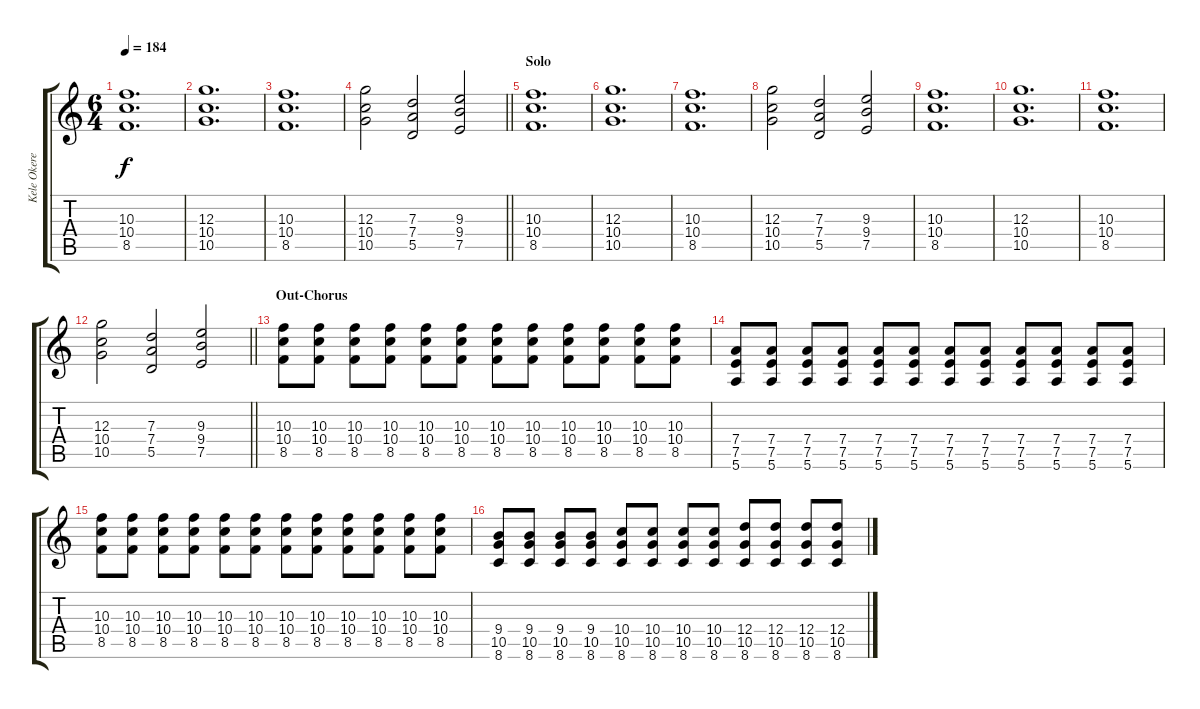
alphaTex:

\track ("Kele Okereke" "Kele Okere") {instrument electricguitarclean}
\staff {score tabs}
\tuning (E4 B3 G3 D3 A2 E2) {hide}
\ts (6 4)
\tempo 184
\clef g2
\ks c
(10.3 10.4 8.5).1{d dy f} |
(12.3 10.4 10.5).1{d} |
(10.3 10.4 8.5).1{d} |
\barLineRight lightlight
(12.3 10.4 10.5).2 (7.3 7.4 5.5).2 (9.3 9.4 7.5).2 |
\section ("" "Solo")
(10.3 10.4 8.5).1{d} |
(12.3 10.4 10.5).1{d} |
(10.3 10.4 8.5).1{d} |
(12.3 10.4 10.5).2 (7.3 7.4 5.5).2 (9.3 9.4 7.5).2 |
(10.3 10.4 8.5).1{d} |
(12.3 10.4 10.5).1{d} |
(10.3 10.4 8.5).1{d} |
\barLineRight lightlight
(12.3 10.4 10.5).2 (7.3 7.4 5.5).2 (9.3 9.4 7.5).2 |
\section ("" "Out-Chorus")
(10.3 10.4 8.5).8 (10.3 10.4 8.5).8 (10.3 10.4 8.5).8 (10.3 10.4 8.5).8 (10.3 10.4 8.5).8 (10.3 10.4 8.5).8 (10.3 10.4 8.5).8 (10.3 10.4 8.5).8 (10.3 10.4 8.5).8 (10.3 10.4 8.5).8 (10.3 10.4 8.5).8 (10.3 10.4 8.5).8 |
(7.4 7.5 5.6).8 (7.4 7.5 5.6).8 (7.4 7.5 5.6).8 (7.4 7.5 5.6).8 (7.4 7.5 5.6).8 (7.4 7.5 5.6).8 (7.4 7.5 5.6).8 (7.4 7.5 5.6).8 (7.4 7.5 5.6).8 (7.4 7.5 5.6).8 (7.4 7.5 5.6).8 (7.4 7.5 5.6).8 |
(10.3 10.4 8.5).8 (10.3 10.4 8.5).8 (10.3 10.4 8.5).8 (10.3 10.4 8.5).8 (10.3 10.4 8.5).8 (10.3 10.4 8.5).8 (10.3 10.4 8.5).8 (10.3 10.4 8.5).8 (10.3 10.4 8.5).8 (10.3 10.4 8.5).8 (10.3 10.4 8.5).8 (10.3 10.4 8.5).8 |
(9.4 10.5 8.6).8 (9.4 10.5 8.6).8 (9.4 10.5 8.6).8 (9.4 10.5 8.6).8 (10.4 10.5 8.6).8 (10.4 10.5 8.6).8 (10.4 10.5 8.6).8 (10.4 10.5 8.6).8 (12.4 10.5 8.6).8 (12.4 10.5 8.6).8 (12.4 10.5 8.6).8 (12.4 10.5 8.6).8
